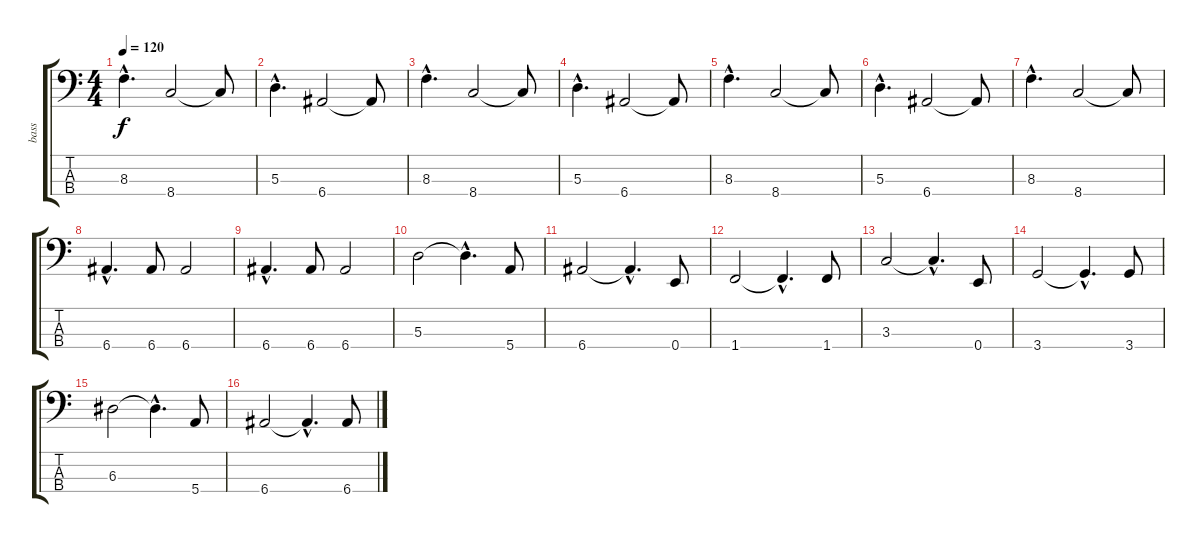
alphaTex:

\track ("bass" "bass") {instrument electricbassfinger}
\staff {score tabs}
\tuning (G2 D2 A1 E1) {hide}
\ts (4 4)
\tempo 120
\clef f4
\ks c
8.3{hac}.4{d dy f} 8.4.2 8.4{t}.8 |
5.3{hac}.4{d} 6.4.2 6.4{t}.8 |
8.3{hac}.4{d} 8.4.2 8.4{t}.8 |
5.3{hac}.4{d} 6.4.2 6.4{t}.8 |
8.3{hac}.4{d} 8.4.2 8.4{t}.8 |
5.3{hac}.4{d} 6.4.2 6.4{t}.8 |
8.3{hac}.4{d} 8.4.2 8.4{t}.8 |
6.4{hac}.4{d} 6.4.8 6.4.2 |
6.4{hac}.4{d} 6.4.8 6.4.2 |
5.3.2 5.3{hac t}.4{d} 5.4.8 |
6.4.2 6.4{hac t}.4{d} 0.4.8 |
1.4.2 1.4{hac t}.4{d} 1.4.8 |
3.3.2 3.3{hac t}.4{d} 0.4.8 |
3.4.2 3.4{hac t}.4{d} 3.4.8 |
6.3.2 6.3{hac t}.4{d} 5.4.8 |
6.4.2 6.4{hac t}.4{d} 6.4.8
